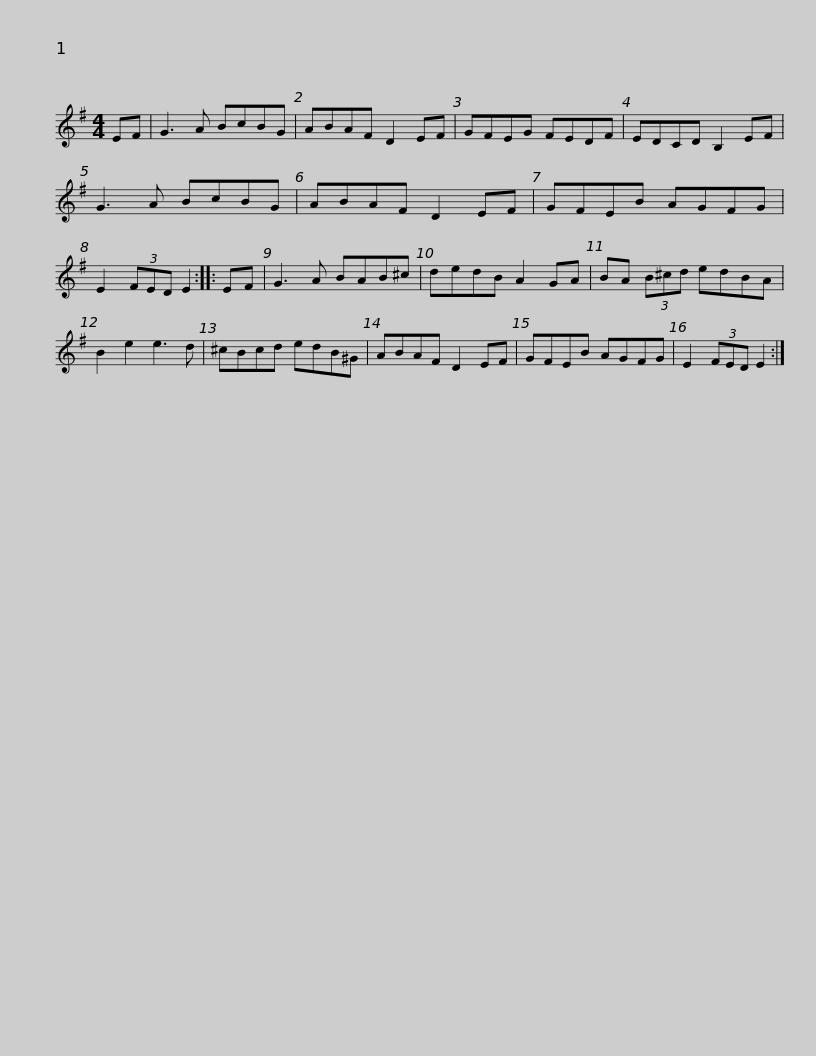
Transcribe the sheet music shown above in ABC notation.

X:1
L:1/8
M:4/4
I:linebreak $
K:Emin
V:1 treble
V:1
 EF | G3 A BcBG | ABAF D2 EF | GFEG FEDF | EDCD B,2 EF | %5
 G3 A BcBG |$ ABAF D2 EF | GFEB AGFG | E2 (3FED E2 :: EF | %10
 G3 A BAB^c | dedB A2 GA |$ BA (3B^cd edBA | B2 e2 e3 d | ^cBcd edB^G | %15
 ABAF D2 EF | GFEB AGFG | E2 (3FED E2 :| %18
